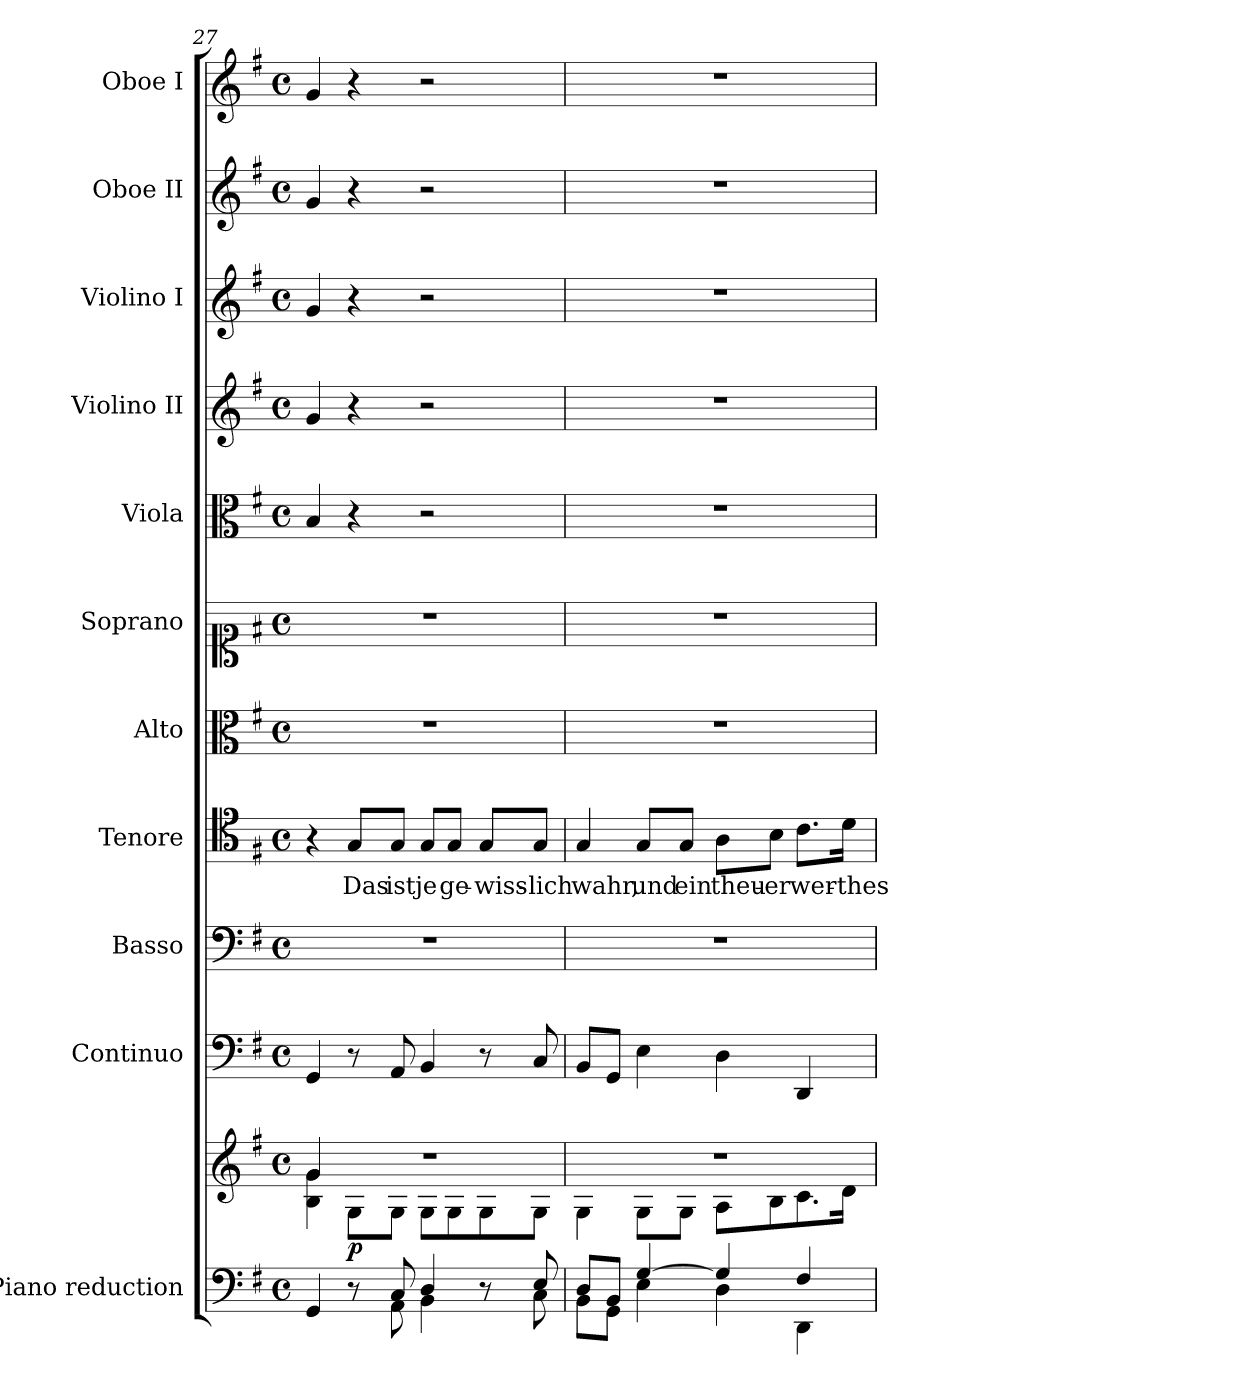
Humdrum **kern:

**kern	**kern	**dynam	**kern	**kern	**kern	**text	**kern	**kern	**kern	**kern	**kern	**kern	**kern
*part11	*part11	*part11	*part10	*part9	*part8	*part8	*part7	*part6	*part5	*part4	*part3	*part2	*part1
*staff12	*staff11	*staff11/12	*staff10	*staff9	*staff8	*staff8	*staff7	*staff6	*staff5	*staff4	*staff3	*staff2	*staff1
*I"Piano reduction	*	*	*I"Continuo	*I"Basso	*I"Tenore	*	*I"Alto	*I"Soprano	*I"Viola	*I"Violino II	*I"Violino I	*I"Oboe II	*I"Oboe I
*I'Pno	*	*	*	*	*	*	*	*	*	*	*	*I'Ob	*I'Ob
*clefF4	*clefG2	*	*clefF4	*clefF4	*clefC4	*	*clefC3	*clefC1	*clefC3	*clefG2	*clefG2	*clefG2	*clefG2
*k[f#]	*k[f#]	*	*k[f#]	*k[f#]	*k[f#]	*	*k[f#]	*k[f#]	*k[f#]	*k[f#]	*k[f#]	*k[f#]	*k[f#]
*M4/4	*M4/4	*	*M4/4	*M4/4	*M4/4	*	*M4/4	*M4/4	*M4/4	*M4/4	*M4/4	*M4/4	*M4/4
*met(c)	*met(c)	*	*met(c)	*met(c)	*met(c)	*	*met(c)	*met(c)	*met(c)	*met(c)	*met(c)	*met(c)	*met(c)
=27	=27	=27	=27	=27	=27	=27	=27	=27	=27	=27	=27	=27	=27
*^	*^	*	*	*	*	*	*	*	*	*	*	*	*
*	*	*	*^	*	*	*	*	*	*	*	*	*	*	*	*
4ryy	4GG/	1r	4B\ 4g\	4g/	.	4GG/	1r	4r	.	1r	1r	4B/	4g/	4g/	4g/	4g/
!	!	!	!	!	!LO:DY:b	!	!	!	!LO:LY:b	!	!	!	!	!	!	!
8r	8ryy	.	8G\L	2.ryy	p	8r	.	8G/L	Das	.	.	4r	4r	4r	4r	4r
!	!	!	!	!	!	!	!	!	!LO:LY:b	!	!	!	!	!	!	!
8C/	8AA\	.	8G\J	.	.	8AA/	.	8G/J	ist	.	.	.	.	.	.	.
!	!	!	!	!	!	!	!	!	!LO:LY:b	!	!	!	!	!	!	!
4D/	4BB\	.	8G\L	.	.	4BB/	.	8G/L	je	.	.	2r	2r	2r	2r	2r
!	!	!	!	!	!	!	!	!	!LO:LY:b	!	!	!	!	!	!	!
.	.	.	8G\	.	.	.	.	8G/J	ge-	.	.	.	.	.	.	.
!	!	!	!	!	!	!	!	!	!LO:LY:b	!	!	!	!	!	!	!
8r	8ryy	.	8G\	.	.	8r	.	8G/L	-wiss-	.	.	.	.	.	.	.
!	!	!	!	!	!	!	!	!	!LO:LY:b	!	!	!	!	!	!	!
8E/	8C\	.	8G\J	.	.	8C/	.	8G/J	-lich	.	.	.	.	.	.	.
*	*	*	*v	*v	*	*	*	*	*	*	*	*	*	*	*	*
!!LO:PB:g=z
=28	=28	=28	=28	=28	=28	=28	=28	=28	=28	=28	=28	=28	=28	=28	=28
!	!	!	!	!	!	!	!	!LO:LY:b	!	!	!	!	!	!	!
8D/L	8BB\L	1r	4G\	.	8BB/L	1r	4G/	wahr,	1r	1r	1r	1r	1r	1r	1r
8BB/J	8GG\J	.	.	.	8GG/J	.	.	.	.	.	.	.	.	.	.
!	!	!	!	!	!	!	!	!LO:LY:b	!	!	!	!	!	!	!
[4G/	4E\	.	8G\L	.	4E\	.	8G/L	und	.	.	.	.	.	.	.
!	!	!	!	!	!	!	!	!LO:LY:b	!	!	!	!	!	!	!
.	.	.	8G\J	.	.	.	8G/J	ein	.	.	.	.	.	.	.
!	!	!	!	!	!	!	!	!LO:LY:b	!	!	!	!	!	!	!
4G/]	4D\	.	8A\L	.	4D\	.	8A\L	theu-	.	.	.	.	.	.	.
!	!	!	!	!	!	!	!	!LO:LY:b	!	!	!	!	!	!	!
.	.	.	8B\	.	.	.	8B\J	-er	.	.	.	.	.	.	.
!	!	!	!	!	!	!	!	!LO:LY:b	!	!	!	!	!	!	!
4F#/	4DD\	.	8.c\	.	4DD/	.	8.c\L	wer-	.	.	.	.	.	.	.
!	!	!	!	!	!	!	!	!LO:LY:b	!	!	!	!	!	!	!
.	.	.	16d\Jk	.	.	.	16d\Jk	-thes	.	.	.	.	.	.	.
*v	*v	*	*	*	*	*	*	*	*	*	*	*	*	*	*
*	*v	*v	*	*	*	*	*	*	*	*	*	*	*	*
=	=	=	=	=	=	=	=	=	=	=	=	=	=
*-	*-	*-	*-	*-	*-	*-	*-	*-	*-	*-	*-	*-	*-
